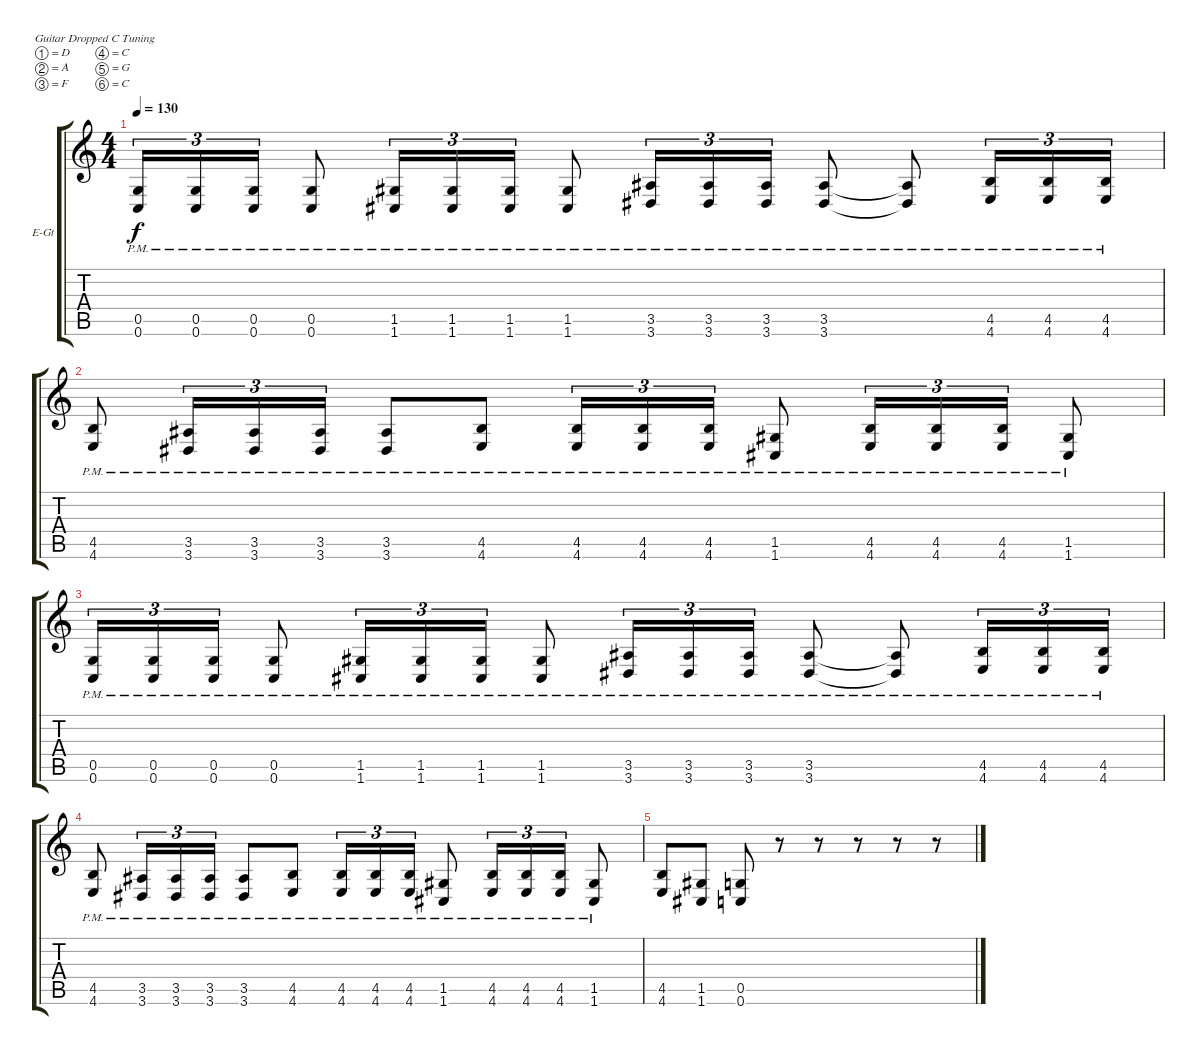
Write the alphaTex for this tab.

\bracketExtendMode groupsimilarinstruments
\firstSystemTrackNameOrientation horizontal
\otherSystemsTrackNameOrientation horizontal
\track ("Track 1" "E-Gt") {instrument overdrivenguitar}
\staff {score tabs}
\tuning (D4 A3 F3 C3 G2 C2)
\ts (4 4)
\tempo 130
\clef g2
\ks c
(0.6{pm} 0.5{pm}).16{tu (3 2) dy f} (0.6{pm} 0.5{pm}).16{tu (3 2)} (0.6{pm} 0.5{pm}).16{tu (3 2)} (0.6{pm} 0.5{pm}).8 (1.6{pm} 1.5{pm}).16{tu (3 2)} (1.6{pm} 1.5{pm}).16{tu (3 2)} (1.6{pm} 1.5{pm}).16{tu (3 2)} (1.6{pm} 1.5{pm}).8 (3.6{pm} 3.5{pm}).16{tu (3 2)} (3.6{pm} 3.5{pm}).16{tu (3 2)} (3.6{pm} 3.5{pm}).16{tu (3 2)} (3.6{pm} 3.5{pm}).8 (3.5{pm t} 3.6{pm t}).8 (4.6{pm} 4.5{pm}).16{tu (3 2)} (4.6{pm} 4.5{pm}).16{tu (3 2)} (4.6{pm} 4.5{pm}).16{tu (3 2)} |
(4.6{pm} 4.5{pm}).8 (3.6{pm} 3.5{pm}).16{tu (3 2)} (3.6{pm} 3.5{pm}).16{tu (3 2)} (3.6{pm} 3.5{pm}).16{tu (3 2)} (3.6{pm} 3.5{pm}).8 (4.6{pm} 4.5{pm}).8 (4.6{pm} 4.5{pm}).16{tu (3 2)} (4.6{pm} 4.5{pm}).16{tu (3 2)} (4.6{pm} 4.5{pm}).16{tu (3 2)} (1.6{pm} 1.5{pm}).8 (4.6{pm} 4.5{pm}).16{tu (3 2)} (4.6{pm} 4.5{pm}).16{tu (3 2)} (4.6{pm} 4.5{pm}).16{tu (3 2)} (1.6{pm} 1.5{pm}).8 |
(0.6{pm} 0.5{pm}).16{tu (3 2)} (0.6{pm} 0.5{pm}).16{tu (3 2)} (0.6{pm} 0.5{pm}).16{tu (3 2)} (0.6{pm} 0.5{pm}).8 (1.6{pm} 1.5{pm}).16{tu (3 2)} (1.6{pm} 1.5{pm}).16{tu (3 2)} (1.6{pm} 1.5{pm}).16{tu (3 2)} (1.6{pm} 1.5{pm}).8 (3.6{pm} 3.5{pm}).16{tu (3 2)} (3.6{pm} 3.5{pm}).16{tu (3 2)} (3.6{pm} 3.5{pm}).16{tu (3 2)} (3.6{pm} 3.5{pm}).8 (3.5{pm t} 3.6{pm t}).8 (4.6{pm} 4.5{pm}).16{tu (3 2)} (4.6{pm} 4.5{pm}).16{tu (3 2)} (4.6{pm} 4.5{pm}).16{tu (3 2)} |
(4.6{pm} 4.5{pm}).8 (3.6{pm} 3.5{pm}).16{tu (3 2)} (3.6{pm} 3.5{pm}).16{tu (3 2)} (3.6{pm} 3.5{pm}).16{tu (3 2)} (3.6{pm} 3.5{pm}).8 (4.6{pm} 4.5{pm}).8 (4.6{pm} 4.5{pm}).16{tu (3 2)} (4.6{pm} 4.5{pm}).16{tu (3 2)} (4.6{pm} 4.5{pm}).16{tu (3 2)} (1.6{pm} 1.5{pm}).8 (4.6{pm} 4.5{pm}).16{tu (3 2)} (4.6{pm} 4.5{pm}).16{tu (3 2)} (4.6{pm} 4.5{pm}).16{tu (3 2)} (1.6{pm} 1.5{pm}).8 |
(4.6 4.5).8 (1.6 1.5).8 (0.6 0.5).8 r.8 r.8 r.8 r.8 r.8
